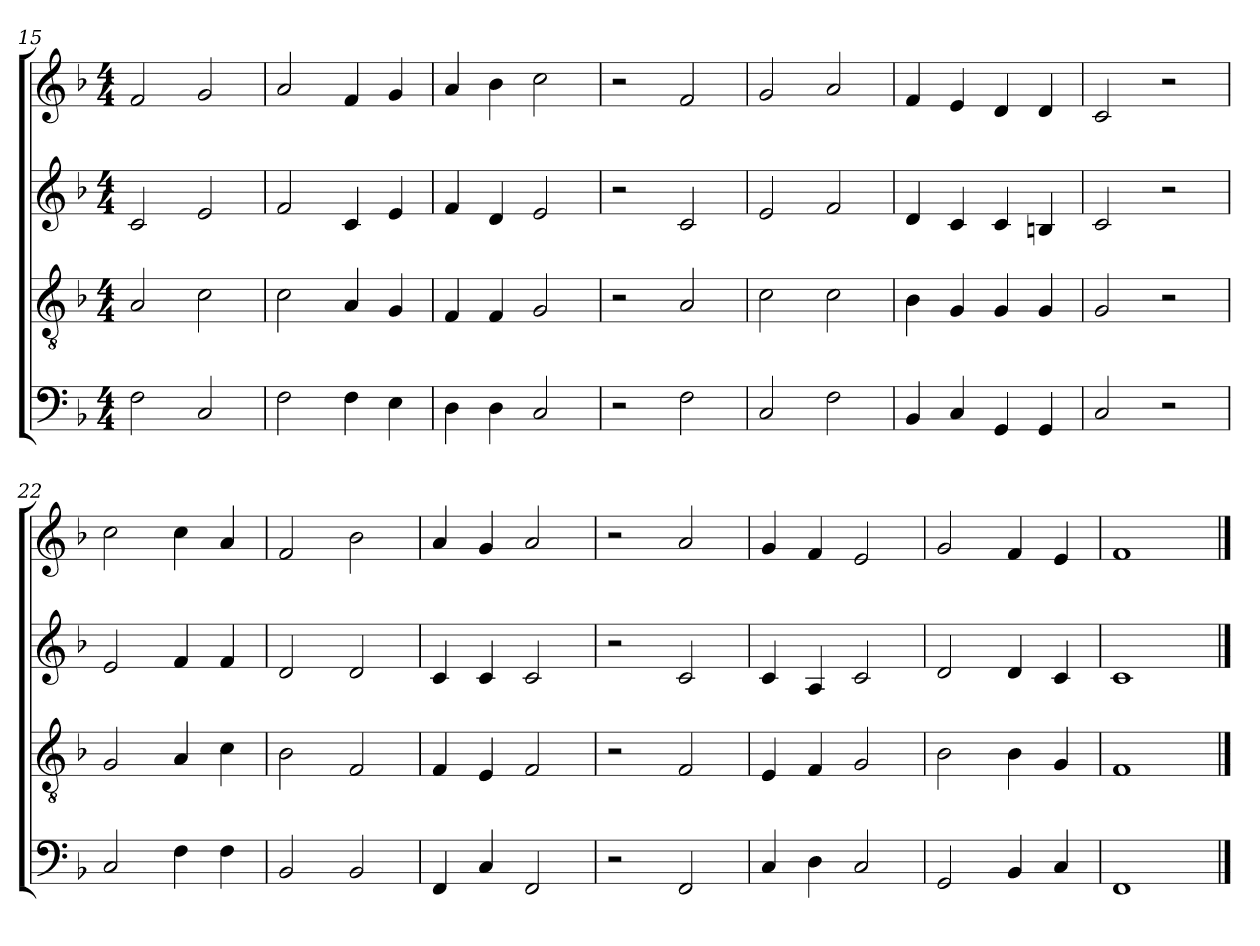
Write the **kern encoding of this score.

**kern	**kern	**kern	**kern
*part4	*part3	*part2	*part1
*staff4	*staff3	*staff2	*staff1
*clefF4	*clefGv2	*clefG2	*clefG2
*k[b-]	*k[b-]	*k[b-]	*k[b-]
*M4/4	*M4/4	*M4/4	*M4/4
=15	=15	=15	=15
2F	2A	2c	2f
2C	2c	2e	2g
=16	=16	=16	=16
2F	2c	2f	2a
4F	4A	4c	4f
4E	4G	4e	4g
=17	=17	=17	=17
4D	4F	4f	4a
4D	4F	4d	4b-
2C	2G	2e	2cc
=18	=18	=18	=18
2r	2r	2r	2r
2F	2A	2c	2f
=19	=19	=19	=19
2C	2c	2e	2g
2F	2c	2f	2a
=20	=20	=20	=20
4BB-	4B-	4d	4f
4C	4G	4c	4e
4GG	4G	4c	4d
4GG	4G	4Bn	4d
=21	=21	=21	=21
2C	2G	2c	2c
2r	2r	2r	2r
=22	=22	=22	=22
2C	2G	2e	2cc
4F	4A	4f	4cc
4F	4c	4f	4a
=23	=23	=23	=23
2BB-	2B-	2d	2f
2BB-	2F	2d	2b-
=24	=24	=24	=24
4FF	4F	4c	4a
4C	4E	4c	4g
2FF	2F	2c	2a
=25	=25	=25	=25
2r	2r	2r	2r
2FF	2F	2c	2a
=26	=26	=26	=26
4C	4E	4c	4g
4D	4F	4A	4f
2C	2G	2c	2e
=27	=27	=27	=27
2GG	2B-	2d	2g
4BB-	4B-	4d	4f
4C	4G	4c	4e
=28	=28	=28	=28
1FF	1F	1c	1f
==	==	==	==
*-	*-	*-	*-
